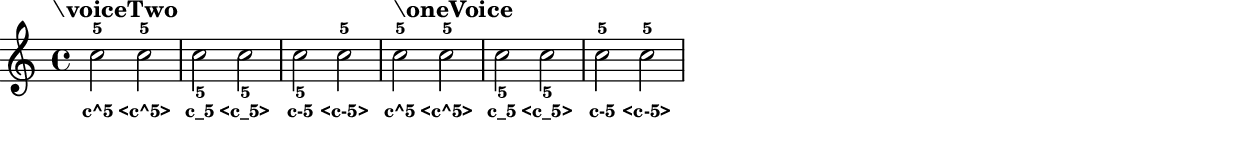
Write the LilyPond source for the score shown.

%% Generated by lilypond-book.py
%% Options: [exampleindent=10.16\mm,indent=0\mm,line-width=160\mm]
\include "lilypond-book-preamble.ly"


% ****************************************************************
% Start cut-&-pastable-section
% ****************************************************************



\paper {
  indent = 0\mm
  line-width = 160\mm
  % offset the left padding, also add 1mm as lilypond creates cropped
  % images with a little space on the right
  line-width = #(- line-width (* mm  3.000000) (* mm 1))
}

\layout {
  
}





% ****************************************************************
% ly snippet:
% ****************************************************************
\sourcefilename "/home/karlin/lilypond-git/input/regression/fingering-directions.ly"
\sourcefileline 0
\version "2.19.21"

\header {
  texidoc = "Fingering directions in directed and undirected contexts."
}

\layout { ragged-right= ##t }

{
  \relative
  \new Voice {
    \tempo "\\voiceTwo"
    \voiceTwo
    c''2^5 <c^5>
    c_5 <c_5>
    c-5 <c-5>
    \tempo "\\oneVoice"
    \oneVoice
    c^5 <c^5>
    c_5 <c_5>
    c-5 <c-5>
  } \addlyrics {
    \override LyricText . font-size = #-2
    \override LyricText . font-series = #'bold
    "c^5" "<c^5>"
    "c_5" "<c_5>"
    "c-5" "<c-5>"
    "c^5" "<c^5>"
    "c_5" "<c_5>"
    "c-5" "<c-5>"
  }
}



% ****************************************************************
% end ly snippet
% ****************************************************************
